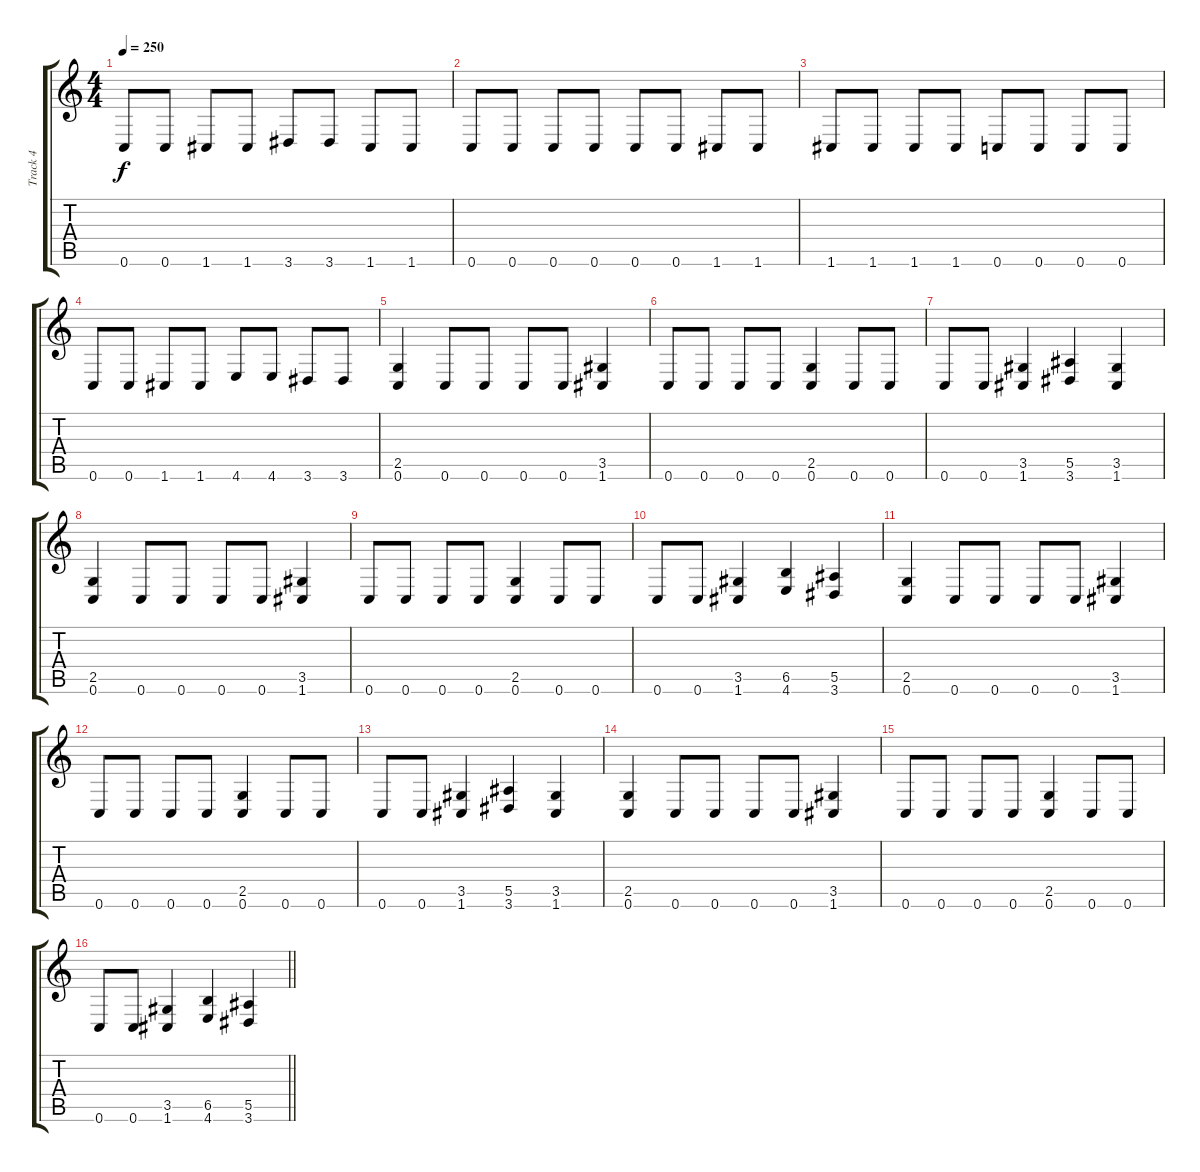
\track ("Track 4" "Track 4") {instrument distortionguitar}
\staff {score tabs}
\tuning (C4 G3 Eb3 Bb2 F2 C2) {hide}
\ts (4 4)
\tempo 250
\clef g2
\ks c
0.6.8{dy f} 0.6.8 1.6.8 1.6.8 3.6.8 3.6.8 1.6.8 1.6.8 |
0.6.8 0.6.8 0.6.8 0.6.8 0.6.8 0.6.8 1.6.8 1.6.8 |
1.6.8 1.6.8 1.6.8 1.6.8 0.6.8 0.6.8 0.6.8 0.6.8 |
0.6.8 0.6.8 1.6.8 1.6.8 4.6.8 4.6.8 3.6.8 3.6.8 |
(2.5 0.6).4 0.6.8 0.6.8 0.6.8 0.6.8 (3.5 1.6).4 |
0.6.8 0.6.8 0.6.8 0.6.8 (2.5 0.6).4 0.6.8 0.6.8 |
0.6.8 0.6.8 (3.5 1.6).4 (5.5 3.6).4 (3.5 1.6).4 |
(2.5 0.6).4 0.6.8 0.6.8 0.6.8 0.6.8 (3.5 1.6).4 |
0.6.8 0.6.8 0.6.8 0.6.8 (2.5 0.6).4 0.6.8 0.6.8 |
0.6.8 0.6.8 (3.5 1.6).4 (6.5 4.6).4 (5.5 3.6).4 |
(2.5 0.6).4 0.6.8 0.6.8 0.6.8 0.6.8 (3.5 1.6).4 |
0.6.8 0.6.8 0.6.8 0.6.8 (2.5 0.6).4 0.6.8 0.6.8 |
0.6.8 0.6.8 (3.5 1.6).4 (5.5 3.6).4 (3.5 1.6).4 |
(2.5 0.6).4 0.6.8 0.6.8 0.6.8 0.6.8 (3.5 1.6).4 |
0.6.8 0.6.8 0.6.8 0.6.8 (2.5 0.6).4 0.6.8 0.6.8 |
\barLineRight lightlight
0.6.8 0.6.8 (3.5 1.6).4 (6.5 4.6).4 (5.5 3.6).4
